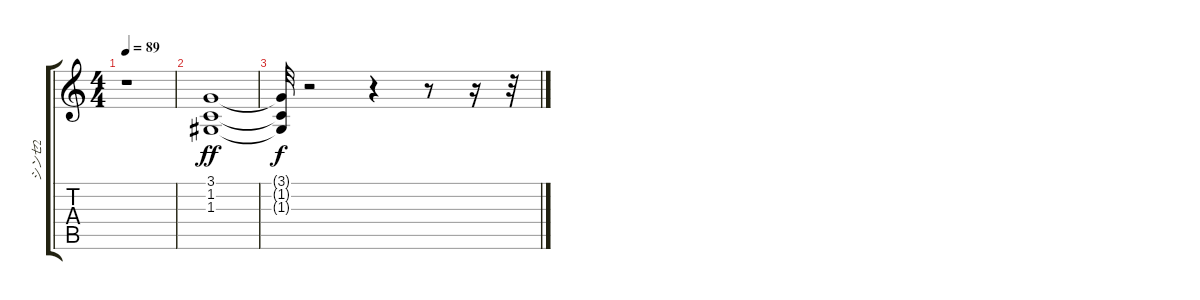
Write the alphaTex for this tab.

\track ("シンセ2" "シンセ2") {instrument pad8sweep}
\staff {score tabs}
\tuning (E4 B3 G3 D3 A2 E2) {hide}
\ts (4 4)
\tempo 89
\clef g2
\ks c
r.1{dy f} |
(3.1 1.2 1.3).1{dy ff} |
(3.1{t} 1.2{t} 1.3{t}).32{dy f} r.2 r.4 r.8 r.16 r.32
